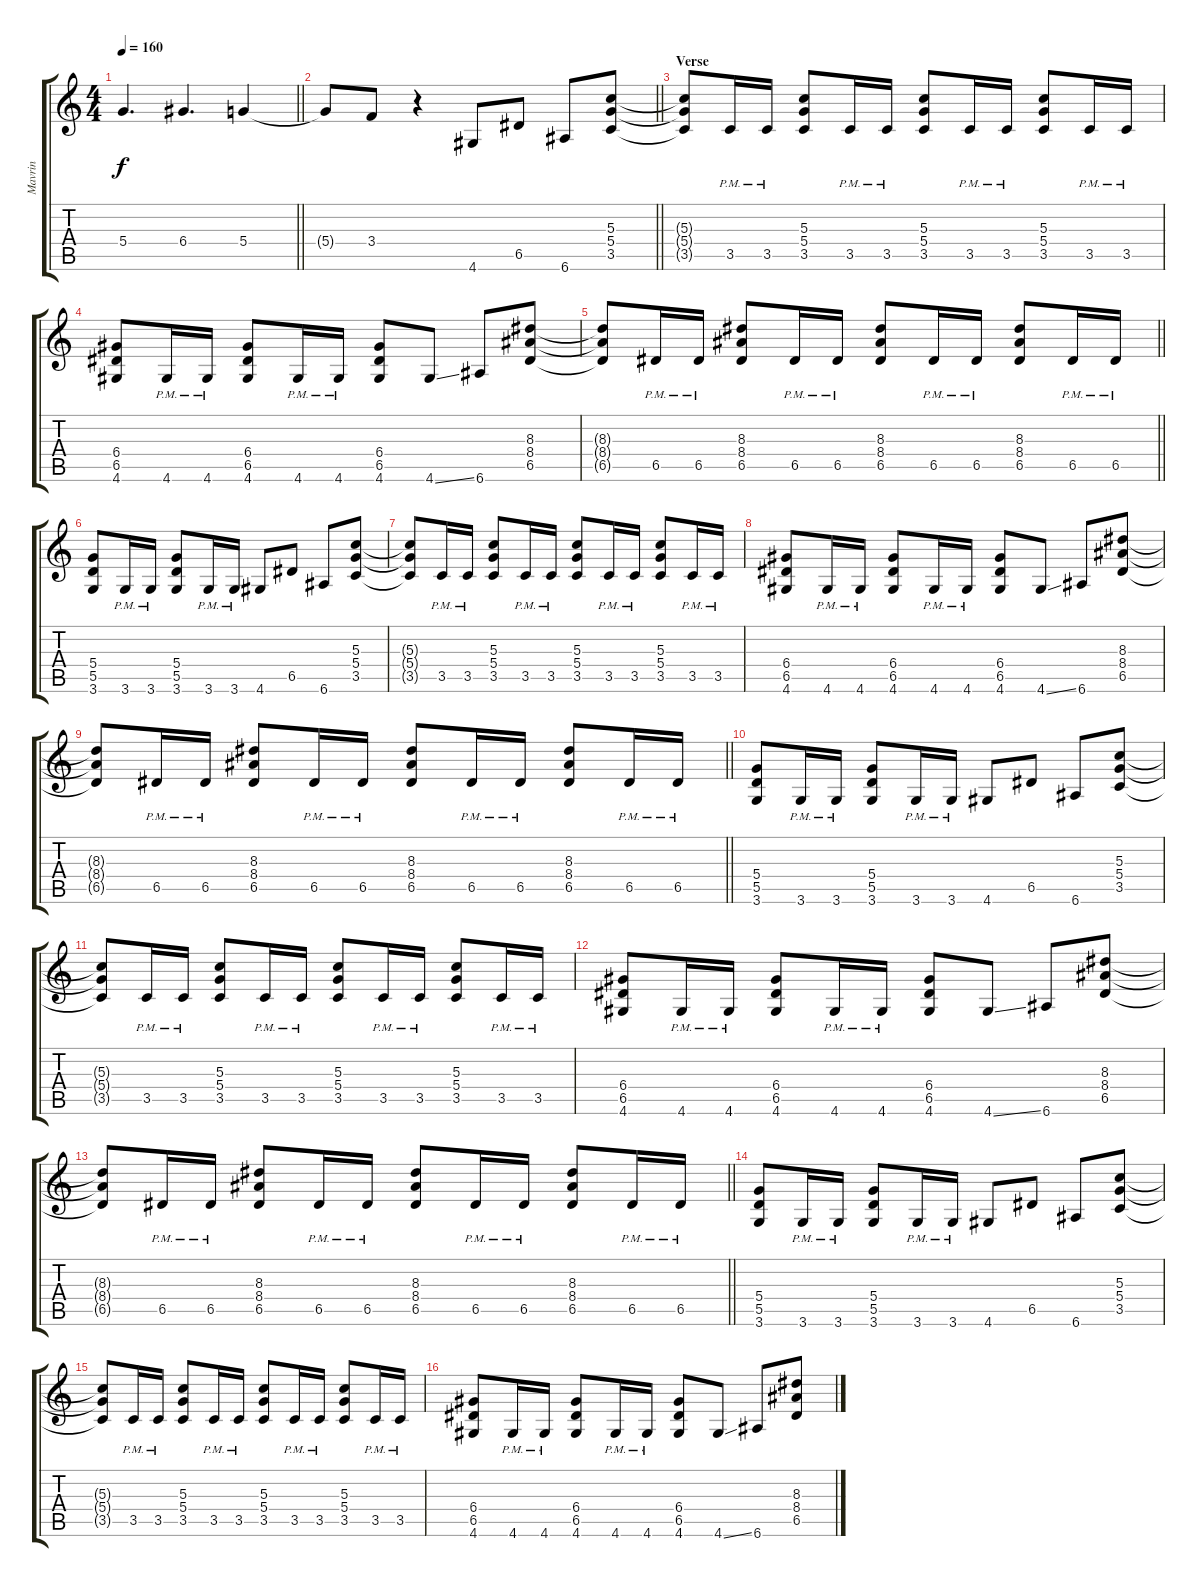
\track ("Mavrin" "Mavrin") {instrument acousticguitarnylon}
\staff {score tabs}
\tuning (E4 B3 G3 D3 A2 E2) {hide}
\ts (4 4)
\tempo 160
\clef g2
\barLineRight lightlight
\ks c
5.4.4{d dy f} 6.4.4{d} 5.4.4 |
\barLineRight lightlight
5.4{t}.8 3.4.8 r.4 4.6.8 6.5.8 6.6.8 (5.3 5.4 3.5).8 |
\section ("" "Verse")
(5.3{t} 5.4{t} 3.5{t}).8 3.5{pm}.16 3.5{pm}.16 (5.3 5.4 3.5).8 3.5{pm}.16 3.5{pm}.16 (5.3 5.4 3.5).8 3.5{pm}.16 3.5{pm}.16 (5.3 5.4 3.5).8 3.5{pm}.16 3.5{pm}.16 |
(6.4 6.5 4.6).8 4.6{pm}.16 4.6{pm}.16 (6.4 6.5 4.6).8 4.6{pm}.16 4.6{pm}.16 (6.4 6.5 4.6).8 4.6{ss}.8 6.6.8 (8.3 8.4 6.5).8 |
\barLineRight lightlight
(8.3{t} 8.4{t} 6.5{t}).8 6.5{pm}.16 6.5{pm}.16 (8.3 8.4 6.5).8 6.5{pm}.16 6.5{pm}.16 (8.3 8.4 6.5).8 6.5{pm}.16 6.5{pm}.16 (8.3 8.4 6.5).8 6.5{pm}.16 6.5{pm}.16 |
(5.4 5.5 3.6).8 3.6{pm}.16 3.6{pm}.16 (5.4 5.5 3.6).8 3.6{pm}.16 3.6{pm}.16 4.6.8 6.5.8 6.6.8 (5.3 5.4 3.5).8 |
(5.3{t} 5.4{t} 3.5{t}).8 3.5{pm}.16 3.5{pm}.16 (5.3 5.4 3.5).8 3.5{pm}.16 3.5{pm}.16 (5.3 5.4 3.5).8 3.5{pm}.16 3.5{pm}.16 (5.3 5.4 3.5).8 3.5{pm}.16 3.5{pm}.16 |
(6.4 6.5 4.6).8 4.6{pm}.16 4.6{pm}.16 (6.4 6.5 4.6).8 4.6{pm}.16 4.6{pm}.16 (6.4 6.5 4.6).8 4.6{ss}.8 6.6.8 (8.3 8.4 6.5).8 |
\barLineRight lightlight
(8.3{t} 8.4{t} 6.5{t}).8 6.5{pm}.16 6.5{pm}.16 (8.3 8.4 6.5).8 6.5{pm}.16 6.5{pm}.16 (8.3 8.4 6.5).8 6.5{pm}.16 6.5{pm}.16 (8.3 8.4 6.5).8 6.5{pm}.16 6.5{pm}.16 |
(5.4 5.5 3.6).8 3.6{pm}.16 3.6{pm}.16 (5.4 5.5 3.6).8 3.6{pm}.16 3.6{pm}.16 4.6.8 6.5.8 6.6.8 (5.3 5.4 3.5).8 |
(5.3{t} 5.4{t} 3.5{t}).8 3.5{pm}.16 3.5{pm}.16 (5.3 5.4 3.5).8 3.5{pm}.16 3.5{pm}.16 (5.3 5.4 3.5).8 3.5{pm}.16 3.5{pm}.16 (5.3 5.4 3.5).8 3.5{pm}.16 3.5{pm}.16 |
(6.4 6.5 4.6).8 4.6{pm}.16 4.6{pm}.16 (6.4 6.5 4.6).8 4.6{pm}.16 4.6{pm}.16 (6.4 6.5 4.6).8 4.6{ss}.8 6.6.8 (8.3 8.4 6.5).8 |
\barLineRight lightlight
(8.3{t} 8.4{t} 6.5{t}).8 6.5{pm}.16 6.5{pm}.16 (8.3 8.4 6.5).8 6.5{pm}.16 6.5{pm}.16 (8.3 8.4 6.5).8 6.5{pm}.16 6.5{pm}.16 (8.3 8.4 6.5).8 6.5{pm}.16 6.5{pm}.16 |
(5.4 5.5 3.6).8 3.6{pm}.16 3.6{pm}.16 (5.4 5.5 3.6).8 3.6{pm}.16 3.6{pm}.16 4.6.8 6.5.8 6.6.8 (5.3 5.4 3.5).8 |
(5.3{t} 5.4{t} 3.5{t}).8 3.5{pm}.16 3.5{pm}.16 (5.3 5.4 3.5).8 3.5{pm}.16 3.5{pm}.16 (5.3 5.4 3.5).8 3.5{pm}.16 3.5{pm}.16 (5.3 5.4 3.5).8 3.5{pm}.16 3.5{pm}.16 |
(6.4 6.5 4.6).8 4.6{pm}.16 4.6{pm}.16 (6.4 6.5 4.6).8 4.6{pm}.16 4.6{pm}.16 (6.4 6.5 4.6).8 4.6{ss}.8 6.6.8 (8.3 8.4 6.5).8
